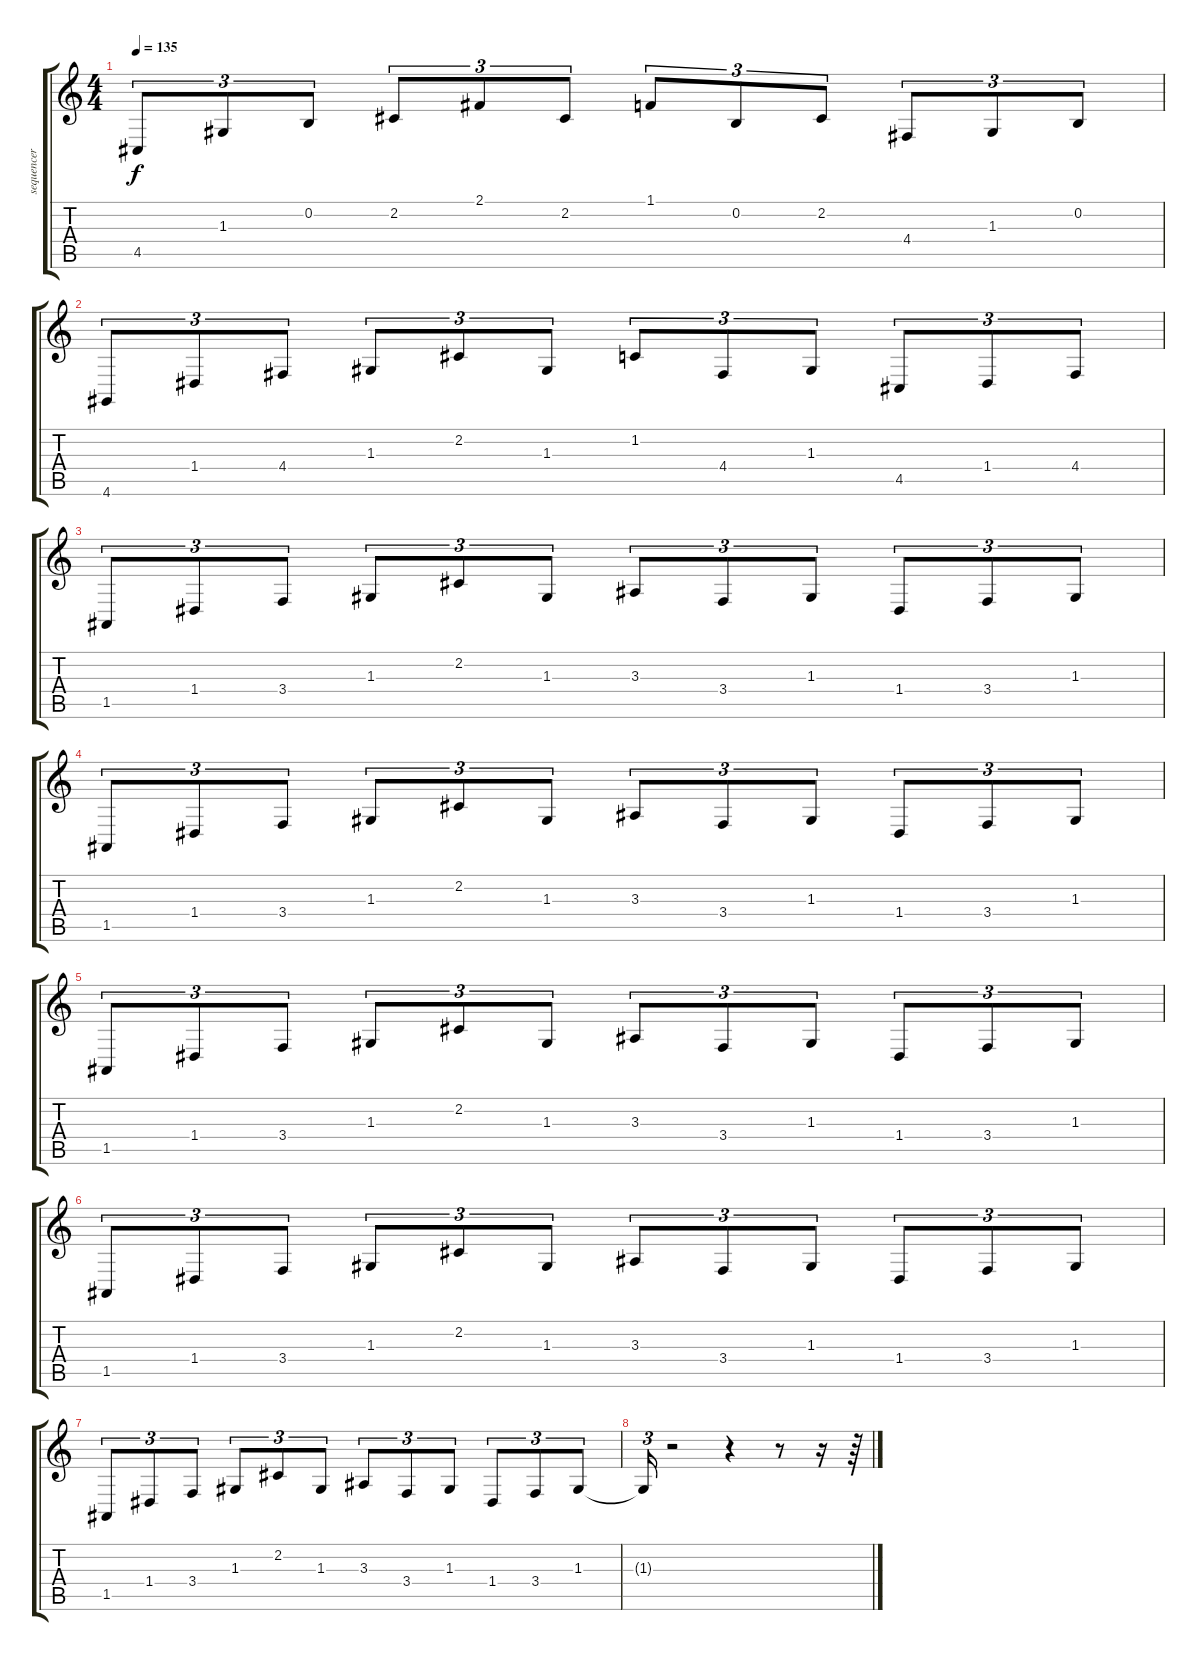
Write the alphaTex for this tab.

\track ("sequencer" "sequencer") {instrument lead8bassandlead}
\staff {score tabs}
\tuning (E4 B3 G3 D3 A2 E2) {hide}
\ts (4 4)
\tempo 135
\clef g2
\ks c
4.5.8{tu (3 2) dy f} 1.3.8{tu (3 2)} 0.2.8{tu (3 2)} 2.2.8{tu (3 2)} 2.1.8{tu (3 2)} 2.2.8{tu (3 2)} 1.1.8{tu (3 2)} 0.2.8{tu (3 2)} 2.2.8{tu (3 2)} 4.4.8{tu (3 2)} 1.3.8{tu (3 2)} 0.2.8{tu (3 2)} |
4.6.8{tu (3 2)} 1.4.8{tu (3 2)} 4.4.8{tu (3 2)} 1.3.8{tu (3 2)} 2.2.8{tu (3 2)} 1.3.8{tu (3 2)} 1.2.8{tu (3 2)} 4.4.8{tu (3 2)} 1.3.8{tu (3 2)} 4.5.8{tu (3 2)} 1.4.8{tu (3 2)} 4.4.8{tu (3 2)} |
1.5.8{tu (3 2)} 1.4.8{tu (3 2)} 3.4.8{tu (3 2)} 1.3.8{tu (3 2)} 2.2.8{tu (3 2)} 1.3.8{tu (3 2)} 3.3.8{tu (3 2)} 3.4.8{tu (3 2)} 1.3.8{tu (3 2)} 1.4.8{tu (3 2)} 3.4.8{tu (3 2)} 1.3.8{tu (3 2)} |
1.5.8{tu (3 2)} 1.4.8{tu (3 2)} 3.4.8{tu (3 2)} 1.3.8{tu (3 2)} 2.2.8{tu (3 2)} 1.3.8{tu (3 2)} 3.3.8{tu (3 2)} 3.4.8{tu (3 2)} 1.3.8{tu (3 2)} 1.4.8{tu (3 2)} 3.4.8{tu (3 2)} 1.3.8{tu (3 2)} |
1.5.8{tu (3 2)} 1.4.8{tu (3 2)} 3.4.8{tu (3 2)} 1.3.8{tu (3 2)} 2.2.8{tu (3 2)} 1.3.8{tu (3 2)} 3.3.8{tu (3 2)} 3.4.8{tu (3 2)} 1.3.8{tu (3 2)} 1.4.8{tu (3 2)} 3.4.8{tu (3 2)} 1.3.8{tu (3 2)} |
1.5.8{tu (3 2)} 1.4.8{tu (3 2)} 3.4.8{tu (3 2)} 1.3.8{tu (3 2)} 2.2.8{tu (3 2)} 1.3.8{tu (3 2)} 3.3.8{tu (3 2)} 3.4.8{tu (3 2)} 1.3.8{tu (3 2)} 1.4.8{tu (3 2)} 3.4.8{tu (3 2)} 1.3.8{tu (3 2)} |
1.5.8{tu (3 2)} 1.4.8{tu (3 2)} 3.4.8{tu (3 2)} 1.3.8{tu (3 2)} 2.2.8{tu (3 2)} 1.3.8{tu (3 2)} 3.3.8{tu (3 2)} 3.4.8{tu (3 2)} 1.3.8{tu (3 2)} 1.4.8{tu (3 2)} 3.4.8{tu (3 2)} 1.3.8{tu (3 2)} |
1.3{t}.16{tu (3 2)} r.2 r.4 r.8 r.16 r.64
